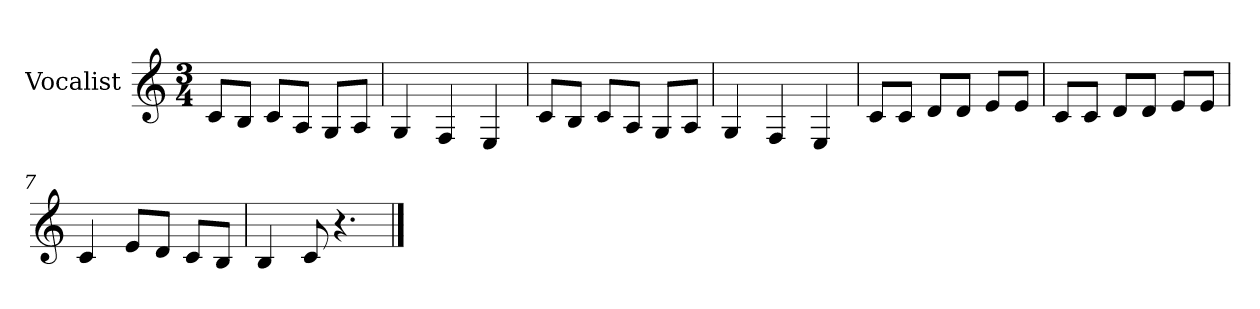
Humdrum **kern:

**kern
*part1
*staff1
*I"Vocalist
*k[]
*C:
*M3/4
=1
8cL
8BJ
8cL
8AJ
8GL
8AJ
=2
4G
4F
4E
=3
8cL
8BJ
8cL
8AJ
8GL
8AJ
=4
4G
4F
4E
=5
8cL
8cJ
8dL
8dJ
8eL
8eJ
=6
8cL
8cJ
8dL
8dJ
8eL
8eJ
=7
4c
8eL
8dJ
8cL
8BJ
=8
4B
8c
4.r
==
*-
